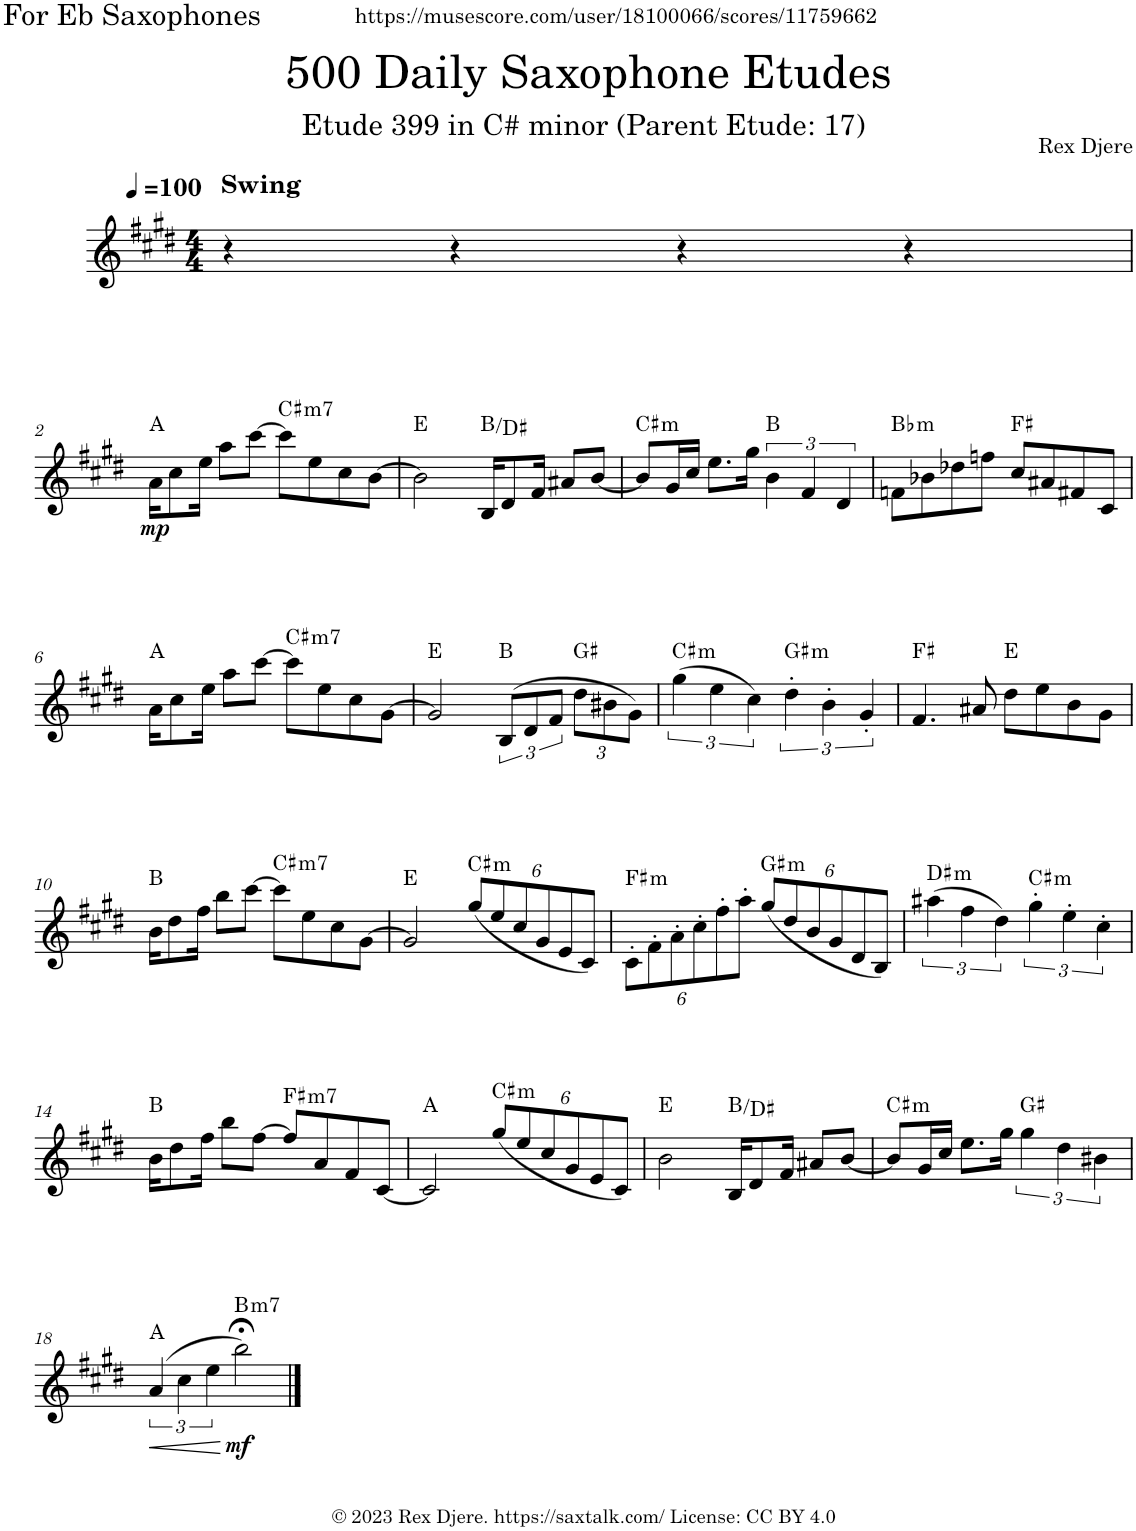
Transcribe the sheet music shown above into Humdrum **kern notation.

**kern	**dynam	**harte
*part1	*part1	*part1
*staff1	*staff1	*
*I"Alto Saxophone	*	*
*I'A. Sax.	*	*
*clefG2	*	*
*Trd5c9	*	*
*k[f#c#g#d#]	*	*
*M4/4	*	*
*MM100	*	*
=1	=1	=1
!LO:TX:a:B:t=Swing	!	!
4r	.	.
4r	.	.
4r	.	.
4r	.	.
!!LO:LB:g=z
=2	=2	=2
!	!LO:DY:b	!
16a\KL	mp	A:maj
8cc#\	.	.
16ee\Jk	.	.
8aa\L	.	.
[8ccc#\J	.	.
!	!	!LO:H:kt=m7
8ccc#\L]	.	C#:min7
8ee\	.	.
8cc#\	.	.
[8b\J	.	.
=3	=3	=3
2b\]	.	E:maj
16B/KL	.	B:maj/3
8d#/	.	.
16f#/Jk	.	.
8a#X/L	.	.
[8b/J	.	.
=4	=4	=4
!	!	!LO:H:kt=m
8b/L]	.	C#:min
16g#/L	.	.
16cc#/JJ	.	.
8.ee\L	.	.
16gg#\Jk	.	.
6b\	.	B:maj
6f#/	.	.
6d#/	.	.
=5	=5	=5
!	!	!LO:H:kt=m
8fn\L	.	Bb:min
8b-X\	.	.
8dd-X\	.	.
8ffn\J	.	.
8cc#/L	.	F#:maj
8a#X/	.	.
8f#X/	.	.
8c#/J	.	.
!!LO:LB:g=z
=6	=6	=6
16a\KL	.	A:maj
8cc#\	.	.
16ee\Jk	.	.
8aa\L	.	.
[8ccc#\J	.	.
!	!	!LO:H:kt=m7
8ccc#\L]	.	C#:min7
8ee\	.	.
8cc#\	.	.
[8g#\J	.	.
=7	=7	=7
2g#/]	.	E:maj
(12B/L	.	B:maj
12d#/	.	.
12f#/J	.	.
*Xbrackettup	*	*
12dd#\L	.	G#:maj
12b#X\	.	.
12g#\J)	.	.
=8	=8	=8
*brackettup	*	*
!	!	!LO:H:kt=m
(6gg#\	.	C#:min
6ee\	.	.
6cc#\)	.	.
!	!	!LO:H:kt=m
6dd#'\	.	G#:min
6b'\	.	.
6g#'/	.	.
=9	=9	=9
4.f#/	.	F#:maj
8a#X/	.	.
8dd#\L	.	E:maj
8ee\	.	.
8b\	.	.
8g#\J	.	.
!!LO:LB:g=z
=10	=10	=10
*k[f#c#g#d#]	*	*
16b\KL	.	B:maj
8dd#\	.	.
16ff#\Jk	.	.
8bb\L	.	.
[8ccc#\J	.	.
!	!	!LO:H:kt=m7
8ccc#\L]	.	C#:min7
8ee\	.	.
8cc#\	.	.
[8g#\J	.	.
=11	=11	=11
2g#/]	.	E:maj
*Xbrackettup	*	*
!	!	!LO:H:kt=m
(12gg#/L	.	C#:min
12ee/	.	.
12cc#/	.	.
12g#/	.	.
12e/	.	.
12c#/J)	.	.
=12	=12	=12
!	!	!LO:H:kt=m
12c#'\L	.	F#:min
12f#'\	.	.
12a'\	.	.
12cc#'\	.	.
12ff#'\	.	.
12aa'\J	.	.
!	!	!LO:H:kt=m
(12gg#/L	.	G#:min
12dd#/	.	.
12b/	.	.
12g#/	.	.
12d#/	.	.
12B/J)	.	.
=13	=13	=13
*brackettup	*	*
!	!	!LO:H:kt=m
(6aa#X\	.	D#:min
6ff#\	.	.
6dd#\)	.	.
!	!	!LO:H:kt=m
6gg#'\	.	C#:min
6ee'\	.	.
6cc#'\	.	.
!!LO:LB:g=z
=14	=14	=14
16b\KL	.	B:maj
8dd#\	.	.
16ff#\Jk	.	.
8bb\L	.	.
[8ff#\J	.	.
!	!	!LO:H:kt=m7
8ff#/L]	.	F#:min7
8a/	.	.
8f#/	.	.
[8c#/J	.	.
=15	=15	=15
2c#/]	.	A:maj
*Xbrackettup	*	*
!	!	!LO:H:kt=m
(12gg#/L	.	C#:min
12ee/	.	.
12cc#/	.	.
12g#/	.	.
12e/	.	.
12c#/J)	.	.
=16	=16	=16
2b\	.	E:maj
16B/KL	.	B:maj/3
8d#/	.	.
16f#/Jk	.	.
8a#X/L	.	.
[8b/J	.	.
=17	=17	=17
!	!	!LO:H:kt=m
8b/L]	.	C#:min
16g#/L	.	.
16cc#/JJ	.	.
8.ee\L	.	.
16gg#\Jk	.	.
*brackettup	*	*
6gg#\	.	G#:maj
6dd#\	.	.
6b#X\	.	.
!!LO:LB:g=z
=18	=18	=18
!	!LO:HP:b	!
(6a/	<	A:maj
6cc#\	.	.
6ee\	.	.
!	!LO:DY:n=1:b	!LO:H:kt=m7
2bb;<\)	[ mf	B:min7
==	==	==
*-	*-	*-
